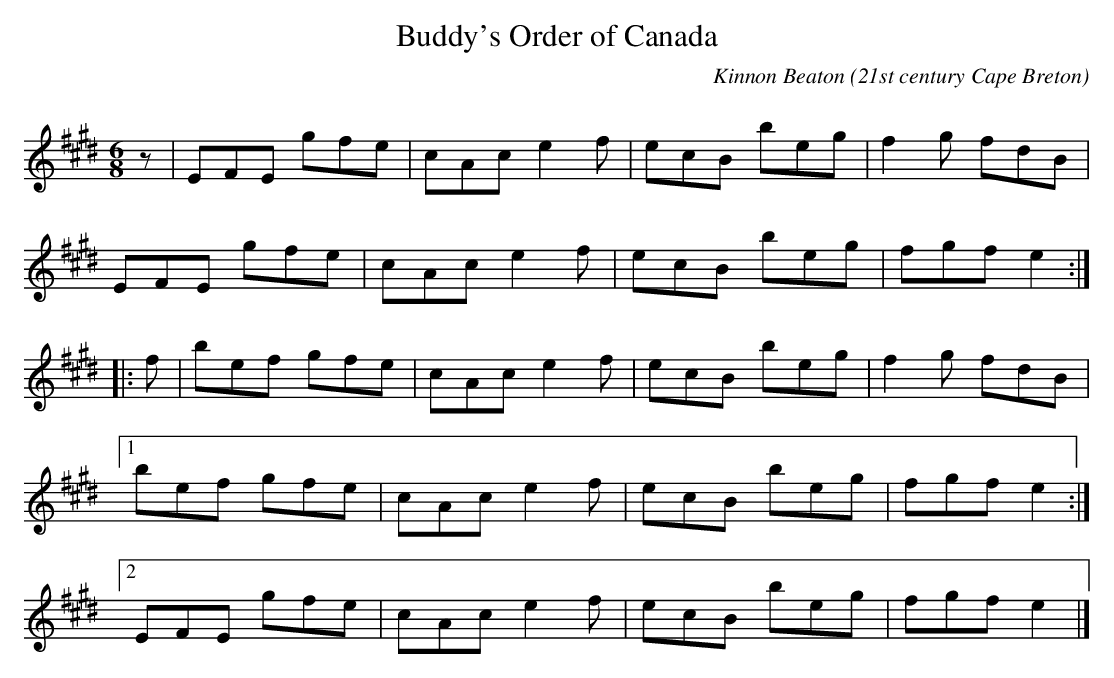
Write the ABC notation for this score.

X:1
T:Buddy's Order of Canada
C:Kinnon Beaton
O:21st century Cape Breton
Q:300
L:1/8
M:6/8
K:E
z|EFE gfe|cAc e2 f|ecB beg|f2 g fdB|
EFE gfe|cAc e2 f|ecB beg|fgf e2:|
|:f|bef gfe|cAc e2 f|ecB beg|f2 g fdB|
[1bef gfe|cAc e2 f|ecB beg|fgf e2:|
[2EFE gfe|cAc e2 f|ecB beg|fgf e2|]
